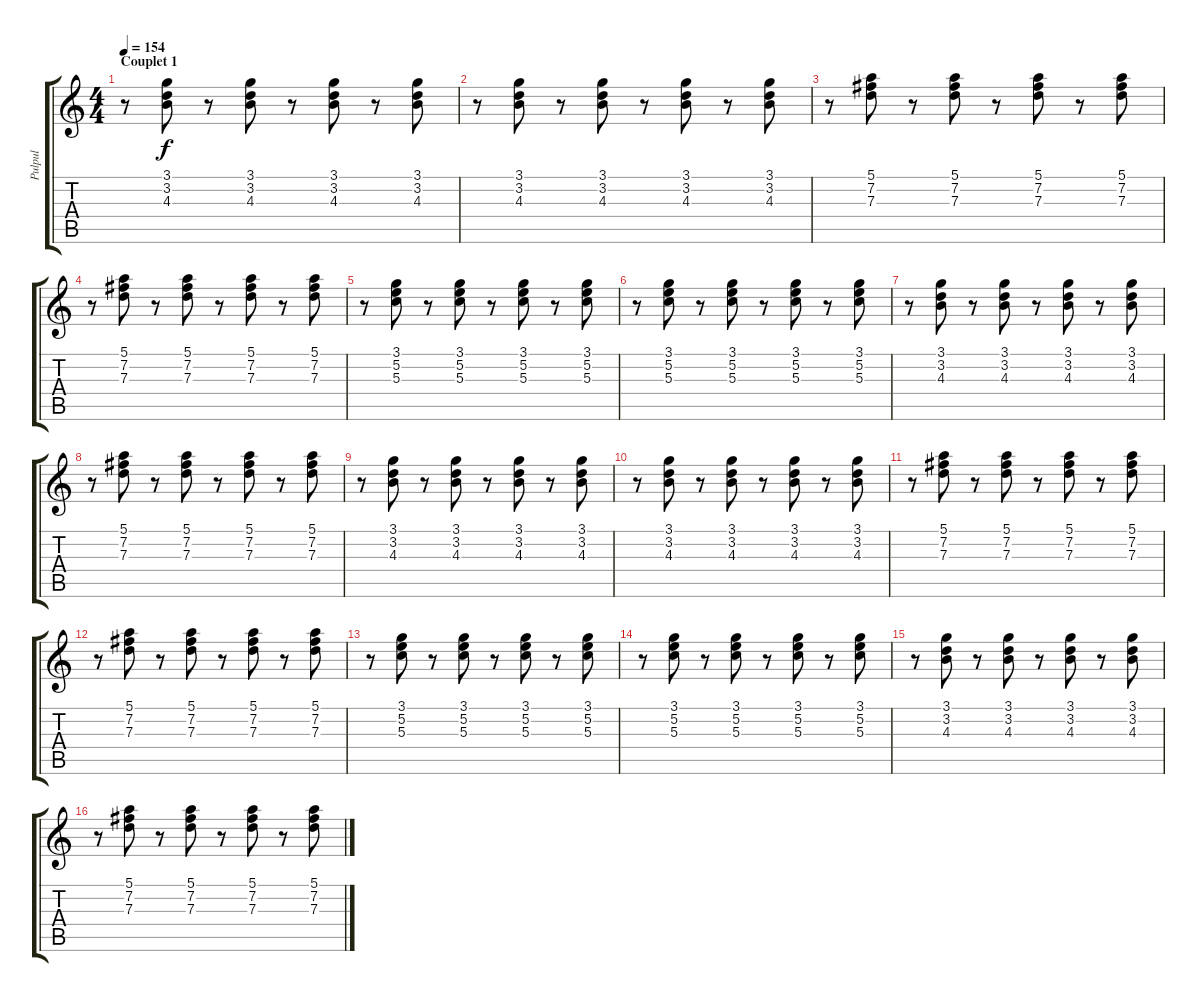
\track ("Pulpul" "Pulpul") {instrument overdrivenguitar}
\staff {score tabs}
\tuning (E4 B3 G3 D3 A2 E2) {hide}
\ts (4 4)
\section ("" "Couplet 1")
\tempo 154
\clef g2
\ks c
r.8{dy f instrument electricguitarclean} (3.1 3.2 4.3).8 r.8 (3.1 3.2 4.3).8 r.8 (3.1 3.2 4.3).8 r.8 (3.1 3.2 4.3).8 |
r.8{instrument electricguitarclean} (3.1 3.2 4.3).8 r.8 (3.1 3.2 4.3).8 r.8 (3.1 3.2 4.3).8 r.8 (3.1 3.2 4.3).8 |
r.8{instrument electricguitarclean} (5.1 7.2 7.3).8 r.8 (5.1 7.2 7.3).8 r.8 (5.1 7.2 7.3).8 r.8 (5.1 7.2 7.3).8 |
r.8{instrument electricguitarclean} (5.1 7.2 7.3).8 r.8 (5.1 7.2 7.3).8 r.8 (5.1 7.2 7.3).8 r.8 (5.1 7.2 7.3).8 |
r.8{instrument electricguitarclean} (3.1 5.2 5.3).8 r.8 (3.1 5.2 5.3).8 r.8 (3.1 5.2 5.3).8 r.8 (3.1 5.2 5.3).8 |
r.8{instrument electricguitarclean} (3.1 5.2 5.3).8 r.8 (3.1 5.2 5.3).8 r.8 (3.1 5.2 5.3).8 r.8 (3.1 5.2 5.3).8 |
r.8{instrument electricguitarclean} (3.1 3.2 4.3).8 r.8 (3.1 3.2 4.3).8 r.8 (3.1 3.2 4.3).8 r.8 (3.1 3.2 4.3).8 |
r.8{instrument electricguitarclean} (5.1 7.2 7.3).8 r.8 (5.1 7.2 7.3).8 r.8 (5.1 7.2 7.3).8 r.8 (5.1 7.2 7.3).8 |
r.8{instrument electricguitarclean} (3.1 3.2 4.3).8 r.8 (3.1 3.2 4.3).8 r.8 (3.1 3.2 4.3).8 r.8 (3.1 3.2 4.3).8 |
r.8{instrument electricguitarclean} (3.1 3.2 4.3).8 r.8 (3.1 3.2 4.3).8 r.8 (3.1 3.2 4.3).8 r.8 (3.1 3.2 4.3).8 |
r.8{instrument electricguitarclean} (5.1 7.2 7.3).8 r.8 (5.1 7.2 7.3).8 r.8 (5.1 7.2 7.3).8 r.8 (5.1 7.2 7.3).8 |
r.8{instrument electricguitarclean} (5.1 7.2 7.3).8 r.8 (5.1 7.2 7.3).8 r.8 (5.1 7.2 7.3).8 r.8 (5.1 7.2 7.3).8 |
r.8{instrument electricguitarclean} (3.1 5.2 5.3).8 r.8 (3.1 5.2 5.3).8 r.8 (3.1 5.2 5.3).8 r.8 (3.1 5.2 5.3).8 |
r.8{instrument electricguitarclean} (3.1 5.2 5.3).8 r.8 (3.1 5.2 5.3).8 r.8 (3.1 5.2 5.3).8 r.8 (3.1 5.2 5.3).8 |
r.8{instrument electricguitarclean} (3.1 3.2 4.3).8 r.8 (3.1 3.2 4.3).8 r.8 (3.1 3.2 4.3).8 r.8 (3.1 3.2 4.3).8 |
r.8{instrument electricguitarclean} (5.1 7.2 7.3).8 r.8 (5.1 7.2 7.3).8 r.8 (5.1 7.2 7.3).8 r.8 (5.1 7.2 7.3).8
